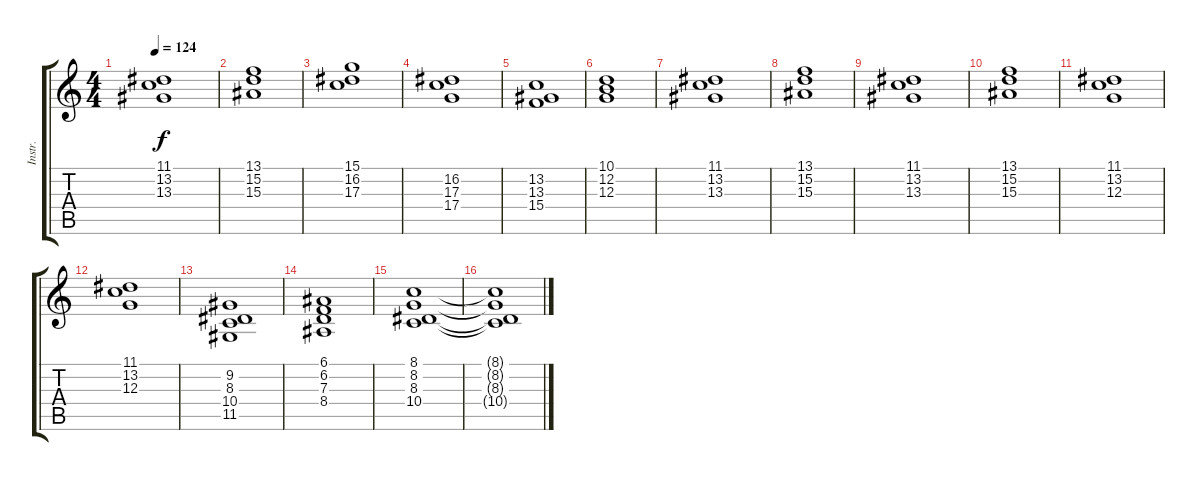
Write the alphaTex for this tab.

\track ("Instr." "Instr.") {instrument lead2sawtooth}
\staff {score tabs}
\tuning (E4 B3 G3 D3 A2 E2) {hide}
\ts (4 4)
\tempo 124
\clef g2
\ks c
(11.1 13.2 13.3).1{dy f} |
(13.1 15.2 15.3).1 |
(15.1 16.2 17.3).1 |
(16.2 17.3 17.4).1 |
(13.2 13.3 15.4).1 |
(10.1 12.2 12.3).1 |
(11.1 13.2 13.3).1 |
(13.1 15.2 15.3).1 |
(11.1 13.2 13.3).1 |
(13.1 15.2 15.3).1 |
(11.1 13.2 12.3).1 |
(11.1 13.2 12.3).1 |
(9.2 8.3 10.4 11.5).1 |
(6.1 6.2 7.3 8.4).1 |
(8.1 8.2 8.3 10.4).1 |
(8.1{t} 8.2{t} 8.3{t} 10.4{t}).1
